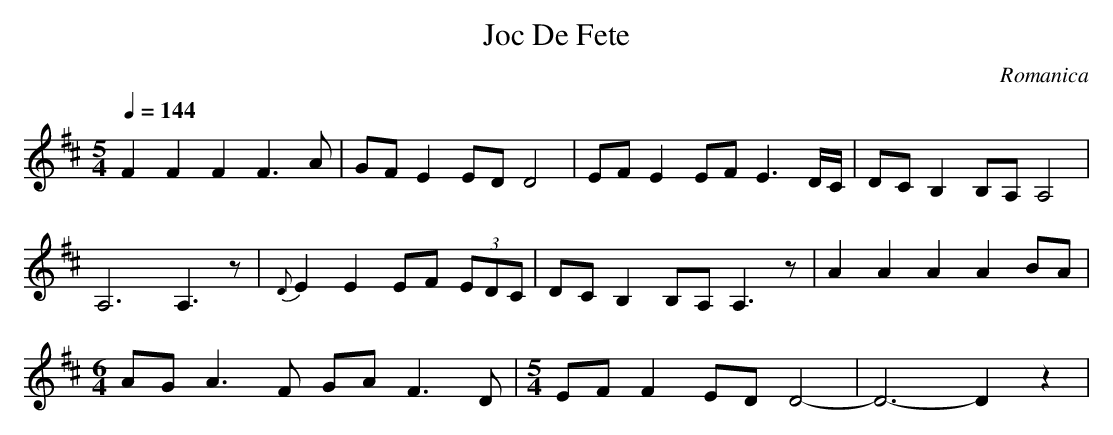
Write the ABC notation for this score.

X:1
T: Joc De Fete
O: Romanica
M: 5/4
L: 1/8
K: D
Q:1/4=144
F2 F2 F2 F3 A|GF E2 ED D4|EF E2 EF E3 D/C/|DC B,2 B,A, A,4|
A,6 A,3z|{D}E2 E2 EF (3EDC|DC B,2 B,A, A,3 z|A2 A2 A2 A2 BA|
M: 6/4
AG A3F GA F3D|\
M:5/4
EF F2 ED D4-|D6-D2z2|
